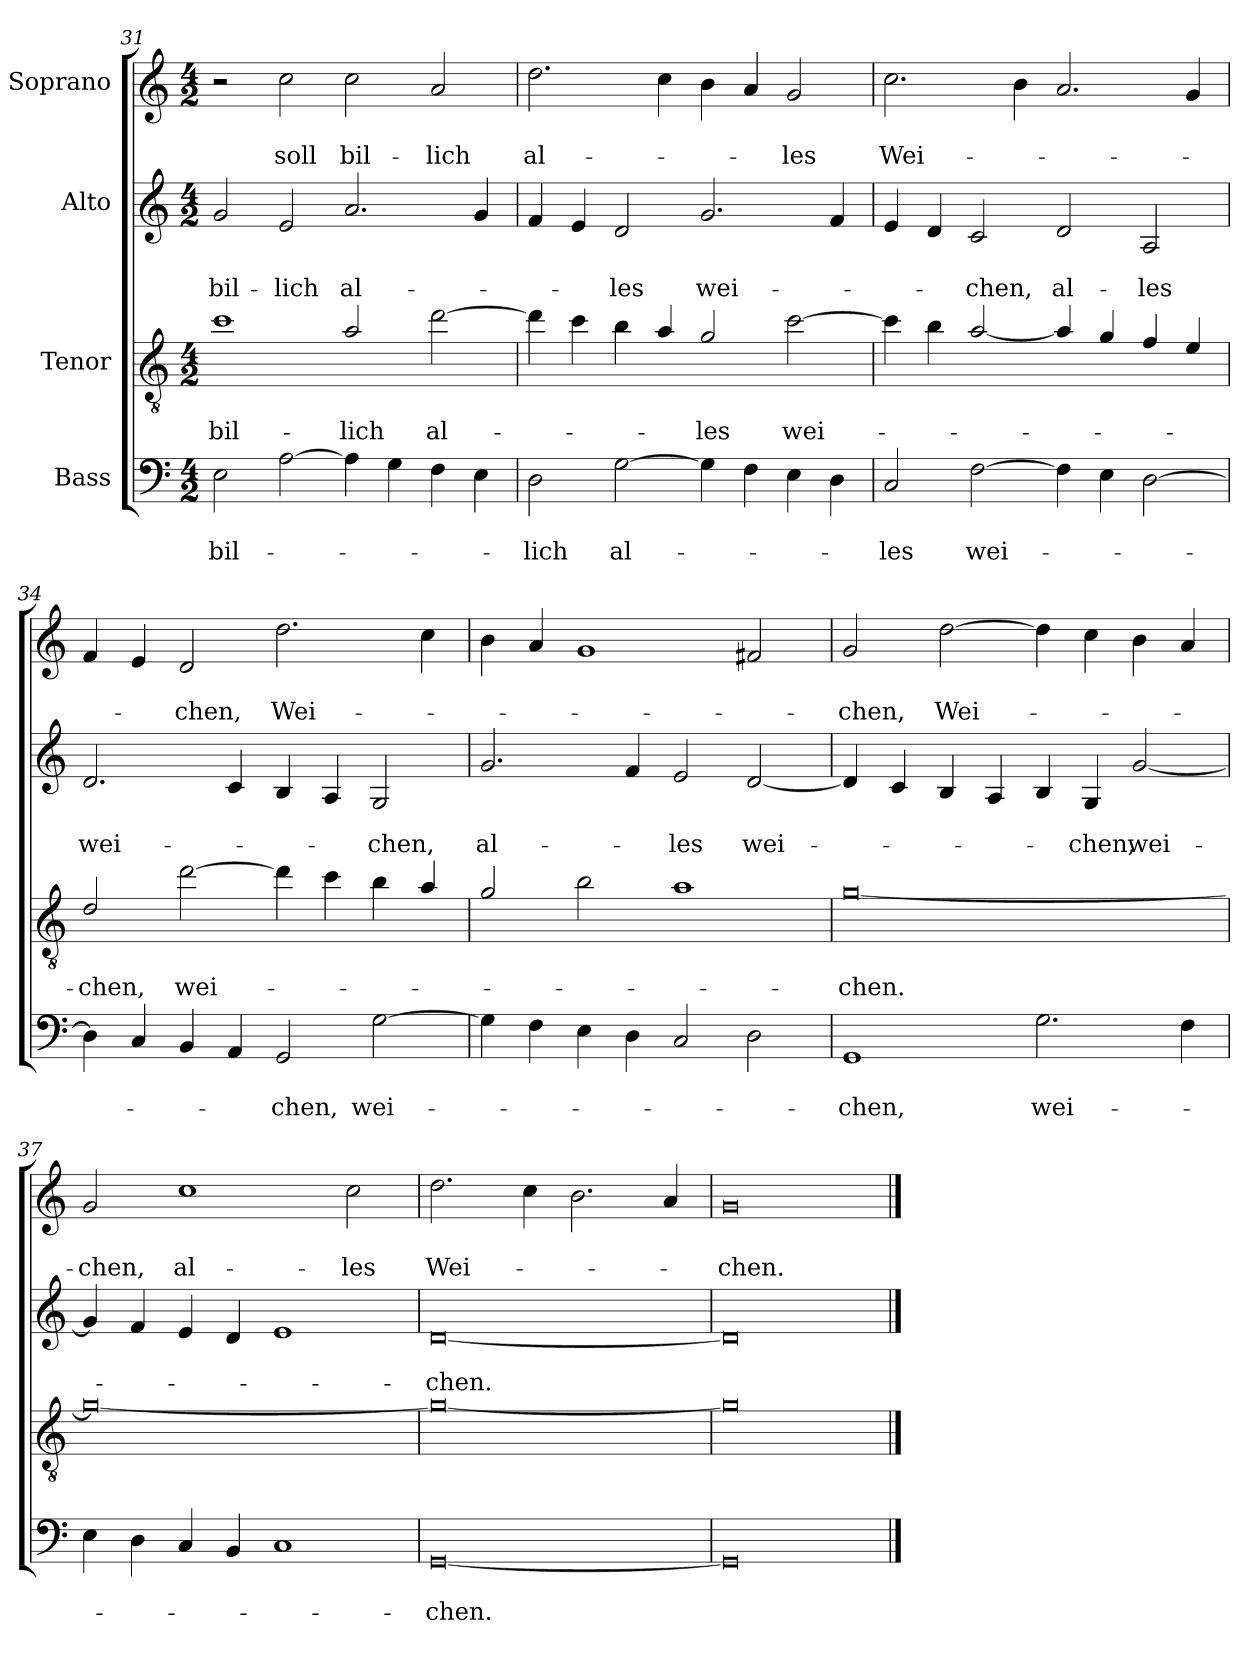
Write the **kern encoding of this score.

**kern	**text	**text	**kern	**text	**text	**kern	**text	**text	**kern	**text	**text
*part4	*part4	*part4	*part3	*part3	*part3	*part2	*part2	*part2	*part1	*part1	*part1
*staff4	*staff4	*staff4	*staff3	*staff3	*staff3	*staff2	*staff2	*staff2	*staff1	*staff1	*staff1
*I"Bass	*	*	*I"Tenor	*	*	*I"Alto	*	*	*I"Soprano	*	*
*clefF4	*	*	*clefGv2	*	*	*clefG2	*	*	*clefG2	*	*
*	*	*	*ITrd7c12	*	*	*	*	*	*	*	*
*k[]	*	*	*k[]	*	*	*k[]	*	*	*k[]	*	*
*M4/2	*	*	*M4/2	*	*	*M4/2	*	*	*M4/2	*	*
=31	=31	=31	=31	=31	=31	=31	=31	=31	=31	=31	=31
!	!	!LO:LY:b	!	!	!LO:LY:b	!	!	!LO:LY:b	!	!	!
2E\	.	bil-	1c\	.	bil-	2g/	.	bil-	2r	.	.
!	!	!	!	!	!	!	!	!LO:LY:b	!	!	!LO:LY:b
[2A\	.	.	.	.	.	2e/	.	-lich	2cc\	.	soll
!	!	!	!	!	!LO:LY:b	!	!	!LO:LY:b	!	!	!LO:LY:b
4A\]	.	.	2A/	.	-lich	2.a/	.	al-	2cc\	.	bil-
4G\	.	.	.	.	.	.	.	.	.	.	.
!	!	!	!	!	!LO:LY:b	!	!	!	!	!	!LO:LY:b
4F\	.	.	[2d\	.	al-	.	.	.	2a/	.	-lich
4E\	.	.	.	.	.	4g/	.	.	.	.	.
=32	=32	=32	=32	=32	=32	=32	=32	=32	=32	=32	=32
!	!	!LO:LY:b	!	!	!	!	!	!	!	!	!LO:LY:b
2D\	.	-lich	4d\]	.	.	4f/	.	.	2.dd\	.	al-
.	.	.	4c\	.	.	4e/	.	.	.	.	.
!	!	!LO:LY:b	!	!	!	!	!	!LO:LY:b	!	!	!
[2G\	.	al-	4B\	.	.	2d/	.	-les	.	.	.
.	.	.	4A/	.	.	.	.	.	4cc\	.	.
!	!	!	!	!	!LO:LY:b	!	!	!LO:LY:b	!	!	!
4G\]	.	.	2G/	.	-les	2.g/	.	wei-	4b\	.	.
4F\	.	.	.	.	.	.	.	.	4a/	.	.
!	!	!	!	!	!LO:LY:b	!	!	!	!	!	!LO:LY:b
4E\	.	.	[2c\	.	wei-	.	.	.	2g/	.	-les
4D\	.	.	.	.	.	4f/	.	.	.	.	.
=33	=33	=33	=33	=33	=33	=33	=33	=33	=33	=33	=33
!	!	!LO:LY:b	!	!	!	!	!	!	!	!	!LO:LY:b
2C/	.	-les	4c\]	.	.	4e/	.	.	2.cc\	.	Wei-
.	.	.	4B\	.	.	4d/	.	.	.	.	.
!	!	!LO:LY:b	!	!	!	!	!	!LO:LY:b	!	!	!
[2F\	.	wei-	[2A/	.	.	2c/	.	-chen,	.	.	.
.	.	.	.	.	.	.	.	.	4b\	.	.
!	!	!	!	!	!	!	!	!LO:LY:b	!	!	!
4F\]	.	.	4A/]	.	.	2d/	.	al-	2.a/	.	.
4E\	.	.	4G/	.	.	.	.	.	.	.	.
!	!	!	!	!	!	!	!	!LO:LY:b	!	!	!
[2D\	.	.	4F/	.	.	2A/	.	-les	.	.	.
.	.	.	4E/	.	.	.	.	.	4g/	.	.
=34	=34	=34	=34	=34	=34	=34	=34	=34	=34	=34	=34
!	!	!	!	!	!LO:LY:b	!	!	!LO:LY:b	!	!	!
4D\]	.	.	2D/	.	-chen,	2.d/	.	wei-	4f/	.	.
4C/	.	.	.	.	.	.	.	.	4e/	.	.
!	!	!	!	!	!LO:LY:b	!	!	!	!	!	!LO:LY:b
4BB/	.	.	[2d\	.	wei-	.	.	.	2d/	.	-chen,
4AA/	.	.	.	.	.	4c/	.	.	.	.	.
!	!	!LO:LY:b	!	!	!	!	!	!	!	!	!LO:LY:b
2GG/	.	-chen,	4d\]	.	.	4B/	.	.	2.dd\	.	Wei-
.	.	.	4c\	.	.	4A/	.	.	.	.	.
!	!	!LO:LY:b	!	!	!	!	!	!LO:LY:b	!	!	!
[2G\	.	wei-	4B\	.	.	2G/	.	-chen,	.	.	.
.	.	.	4A/	.	.	.	.	.	4cc\	.	.
=35	=35	=35	=35	=35	=35	=35	=35	=35	=35	=35	=35
!	!	!	!	!	!	!	!	!LO:LY:b	!	!	!
4G\]	.	.	2G/	.	.	2.g/	.	al-	4b\	.	.
4F\	.	.	.	.	.	.	.	.	4a/	.	.
4E\	.	.	2B\	.	.	.	.	.	1g/	.	.
4D\	.	.	.	.	.	4f/	.	.	.	.	.
!	!	!	!	!	!	!	!	!LO:LY:b	!	!	!
2C/	.	.	1A/	.	.	2e/	.	-les	.	.	.
!	!	!	!	!	!	!	!	!LO:LY:b	!	!	!
2D\	.	.	.	.	.	[2d/	.	wei-	2f#X/	.	.
=36	=36	=36	=36	=36	=36	=36	=36	=36	=36	=36	=36
!	!	!LO:LY:b	!	!	!LO:LY:b	!	!	!	!	!	!LO:LY:b
1GG/	.	-chen,	[0G/	.	-chen.	4d/]	.	.	2g/	.	-chen,
.	.	.	.	.	.	4c/	.	.	.	.	.
!	!	!	!	!	!	!	!	!	!	!	!LO:LY:b
.	.	.	.	.	.	4B/	.	.	[2dd\	.	Wei-
.	.	.	.	.	.	4A/	.	.	.	.	.
!	!	!LO:LY:b	!	!	!	!	!	!	!	!	!
2.G\	.	wei-	.	.	.	4B/	.	.	4dd\]	.	.
!	!	!	!	!	!	!	!	!LO:LY:b	!	!	!
.	.	.	.	.	.	4G/	.	-chen,	4cc\	.	.
!	!	!	!	!	!	!	!	!LO:LY:b	!	!	!
.	.	.	.	.	.	[2g/	.	wei-	4b\	.	.
4F\	.	.	.	.	.	.	.	.	4a/	.	.
=37	=37	=37	=37	=37	=37	=37	=37	=37	=37	=37	=37
!	!	!	!	!	!	!	!	!	!	!	!LO:LY:b
4E\	.	.	0G/_	.	.	4g/]	.	.	2g/	.	-chen,
4D\	.	.	.	.	.	4f/	.	.	.	.	.
!	!	!	!	!	!	!	!	!	!	!	!LO:LY:b
4C/	.	.	.	.	.	4e/	.	.	1cc\	.	al-
4BB/	.	.	.	.	.	4d/	.	.	.	.	.
1C/	.	.	.	.	.	1e/	.	.	.	.	.
!	!	!	!	!	!	!	!	!	!	!	!LO:LY:b
.	.	.	.	.	.	.	.	.	2cc\	.	-les
=38	=38	=38	=38	=38	=38	=38	=38	=38	=38	=38	=38
!	!	!LO:LY:b	!	!	!	!	!	!LO:LY:b	!	!	!LO:LY:b
[0GG/	.	-chen.	0G/_	.	.	[0d/	.	-chen.	2.dd\	.	Wei-
.	.	.	.	.	.	.	.	.	4cc\	.	.
.	.	.	.	.	.	.	.	.	2.b\	.	.
.	.	.	.	.	.	.	.	.	4a/	.	.
=39	=39	=39	=39	=39	=39	=39	=39	=39	=39	=39	=39
!	!	!	!	!	!	!	!	!	!	!	!LO:LY:b
0GG/]	.	.	0G/]	.	.	0d/]	.	.	0g/	.	-chen.
==	==	==	==	==	==	==	==	==	==	==	==
*-	*-	*-	*-	*-	*-	*-	*-	*-	*-	*-	*-
